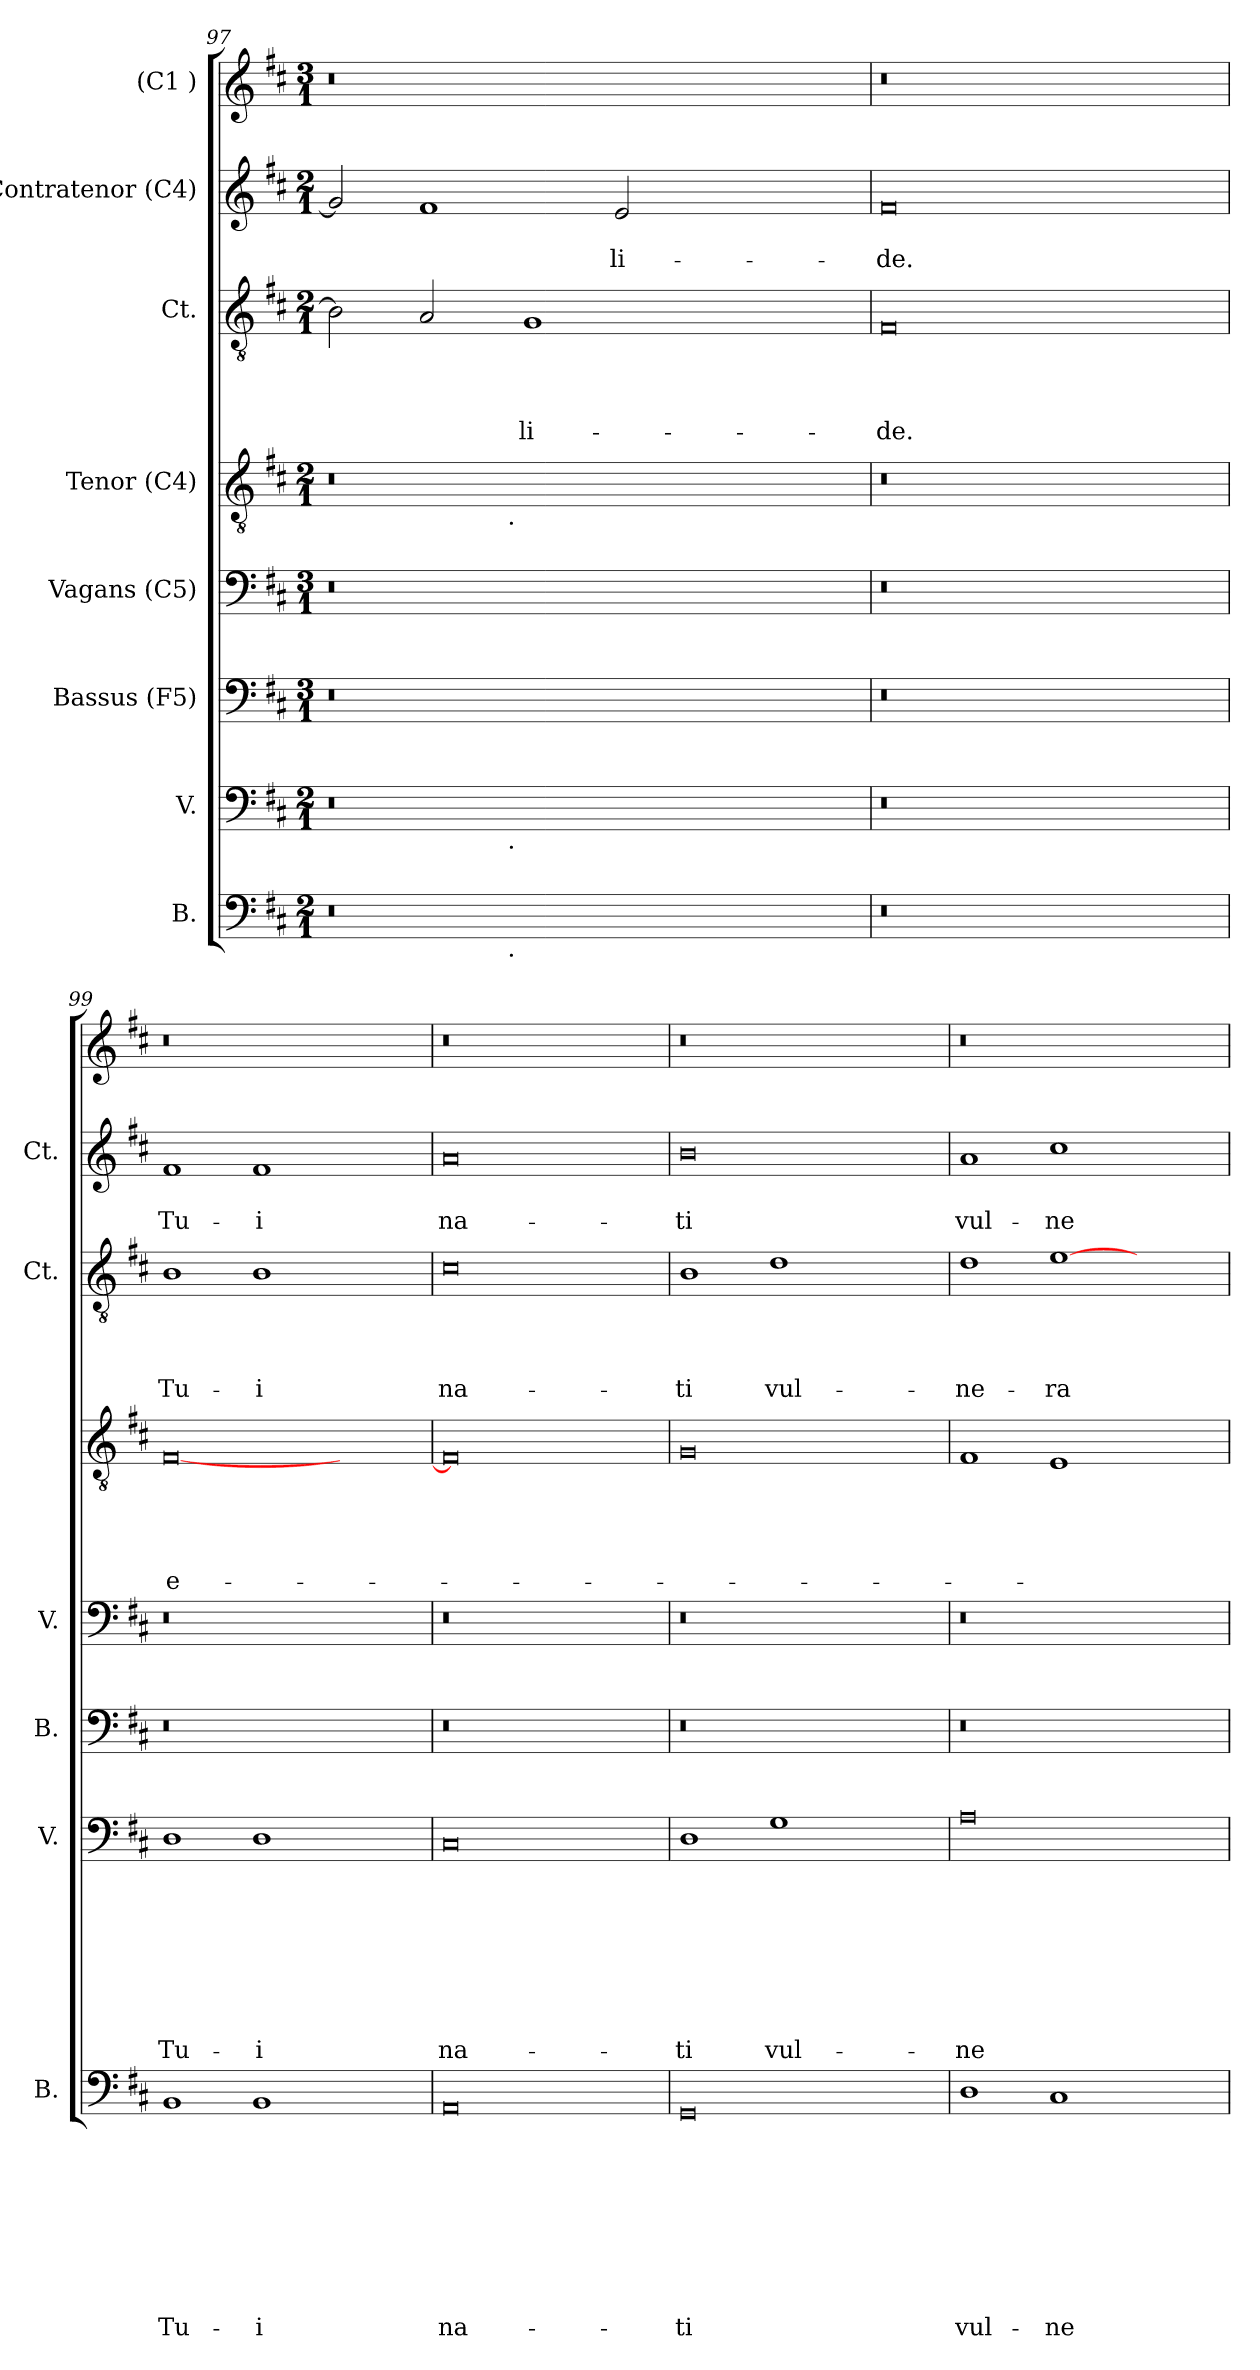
**kern	**text	**text	**text	**text	**text	**text	**text	**text	**text	**kern	**text	**text	**text	**text	**text	**text	**text	**text	**kern	**kern	**kern	**text	**text	**text	**text	**text	**kern	**text	**text	**text	**text	**kern	**text	**text	**kern
*part8	*part8	*part8	*part8	*part8	*part8	*part8	*part8	*part8	*part8	*part7	*part7	*part7	*part7	*part7	*part7	*part7	*part7	*part7	*part6	*part5	*part4	*part4	*part4	*part4	*part4	*part4	*part3	*part3	*part3	*part3	*part3	*part2	*part2	*part2	*part1
*staff8	*staff8	*staff8	*staff8	*staff8	*staff8	*staff8	*staff8	*staff8	*staff8	*staff7	*staff7	*staff7	*staff7	*staff7	*staff7	*staff7	*staff7	*staff7	*staff6	*staff5	*staff4	*staff4	*staff4	*staff4	*staff4	*staff4	*staff3	*staff3	*staff3	*staff3	*staff3	*staff2	*staff2	*staff2	*staff1
*I"B.	*	*	*	*	*	*	*	*	*	*I"V.	*	*	*	*	*	*	*	*	*I"Bassus (F5)	*I"Vagans (C5)	*I"Tenor (C4)	*	*	*	*	*	*I"Ct.	*	*	*	*	*I"Contratenor (C4)	*	*	*I"(C1 )
*I'B.	*	*	*	*	*	*	*	*	*	*I'V.	*	*	*	*	*	*	*	*	*I'B.	*I'V.	*	*	*	*	*	*	*I'Ct.	*	*	*	*	*I'Ct.	*	*	*
*clefF4	*	*	*	*	*	*	*	*	*	*clefF4	*	*	*	*	*	*	*	*	*clefF4	*clefF4	*clefGv2	*	*	*	*	*	*clefGv2	*	*	*	*	*clefG2	*	*	*clefG2
*k[f#c#]	*	*	*	*	*	*	*	*	*	*k[f#c#]	*	*	*	*	*	*	*	*	*k[f#c#]	*k[f#c#]	*k[f#c#]	*	*	*	*	*	*k[f#c#]	*	*	*	*	*k[f#c#]	*	*	*k[f#c#]
*D:	*	*	*	*	*	*	*	*	*	*D:	*	*	*	*	*	*	*	*	*D:	*D:	*D:	*	*	*	*	*	*D:	*	*	*	*	*D:	*	*	*D:
*M2/1	*	*	*	*	*	*	*	*	*	*M2/1	*	*	*	*	*	*	*	*	*M3/1	*M3/1	*M2/1	*	*	*	*	*	*M2/1	*	*	*	*	*M2/1	*	*	*M3/1
=97	=97	=97	=97	=97	=97	=97	=97	=97	=97	=97	=97	=97	=97	=97	=97	=97	=97	=97	=97	=97	=97	=97	=97	=97	=97	=97	=97	=97	=97	=97	=97	=97	=97	=97	=97
*^	*	*	*	*	*	*	*	*	*	*^	*	*	*	*	*	*	*	*	*	*	*^	*	*	*	*	*	*	*	*	*	*	*	*	*	*
0r	2ryy	.	.	.	.	.	.	.	.	.	0r	2ryy	.	.	.	.	.	.	.	.	0.r	0.r	0r	2ryy	.	.	.	.	.	2B\]	.	.	.	.	2g/]	.	.	0.r
.	4...ryy	.	.	.	.	.	.	.	.	.	.	4...ryy	.	.	.	.	.	.	.	.	.	.	.	4...ryy	.	.	.	.	.	2A/	.	.	.	.	1f#	.	.	.
!	!	!	!	!	!	!	!	!	!	!	!	!	!	!	!	!	!	!	!	!	!	!	!	!LO:TX:b:t=.	!	!	!	!	!	!	!	!	!	!	!	!	!	!
!	!	!	!	!	!	!	!	!	!	!	!	!LO:TX:b:t=.	!	!	!	!	!	!	!	!	!	!	!	!	!	!	!	!	!	!	!	!	!	!	!	!	!	!
!	!LO:TX:b:t=.	!	!	!	!	!	!	!	!	!	!	!	!	!	!	!	!	!	!	!	!	!	!	!	!	!	!	!	!	!	!	!	!	!	!	!	!	!
.	1ryy	.	.	.	.	.	.	.	.	.	.	1ryy	.	.	.	.	.	.	.	.	.	.	.	1ryy	.	.	.	.	.	.	.	.	.	.	.	.	.	.
!	!	!	!	!	!	!	!	!	!	!	!	!	!	!	!	!	!	!	!	!	!	!	!	!	!	!	!	!	!	!	!	!	!	!LO:LY:b:rj	!	!	!	!
.	.	.	.	.	.	.	.	.	.	.	.	.	.	.	.	.	.	.	.	.	.	.	.	.	.	.	.	.	.	1G	.	.	.	-li-	.	.	.	.
!	!	!	!	!	!	!	!	!	!	!	!	!	!	!	!	!	!	!	!	!	!	!	!	!	!	!	!	!	!	!	!	!	!	!	!	!	!LO:LY:b	!
.	.	.	.	.	.	.	.	.	.	.	.	.	.	.	.	.	.	.	.	.	.	.	.	.	.	.	.	.	.	.	.	.	.	.	2e/	.	-li-	.
.	1ryy	.	.	.	.	.	.	.	.	.	.	1ryy	.	.	.	.	.	.	.	.	.	.	.	1ryy	.	.	.	.	.	.	.	.	.	.	.	.	.	.
1ryy	.	.	.	.	.	.	.	.	.	.	1ryy	.	.	.	.	.	.	.	.	.	.	.	1ryy	.	.	.	.	.	.	1ryy	.	.	.	.	1ryy	.	.	.
.	32ryy	.	.	.	.	.	.	.	.	.	.	32ryy	.	.	.	.	.	.	.	.	.	.	.	32ryy	.	.	.	.	.	.	.	.	.	.	.	.	.	.
!!LO:LB:g=z
=98	=98	=98	=98	=98	=98	=98	=98	=98	=98	=98	=98	=98	=98	=98	=98	=98	=98	=98	=98	=98	=98	=98	=98	=98	=98	=98	=98	=98	=98	=98	=98	=98	=98	=98	=98	=98	=98	=98
!	!	!	!	!	!	!	!	!	!	!	!	!	!	!	!	!	!	!	!	!	!	!	!	!	!	!	!	!	!	!	!	!	!	!LO:LY:b	!	!	!LO:LY:b	!
*v	*v	*	*	*	*	*	*	*	*	*	*	*	*	*	*	*	*	*	*	*	*	*	*v	*v	*	*	*	*	*	*	*	*	*	*	*	*	*	*
*	*	*	*	*	*	*	*	*	*	*v	*v	*	*	*	*	*	*	*	*	*	*	*	*	*	*	*	*	*	*	*	*	*	*	*	*	*
0r	.	.	.	.	.	.	.	.	.	0r	.	.	.	.	.	.	.	.	0.r	0.r	0r	.	.	.	.	.	0F#	.	.	.	-de.	0f#	.	-de.	0.r
1ryy	.	.	.	.	.	.	.	.	.	1ryy	.	.	.	.	.	.	.	.	.	.	1ryy	.	.	.	.	.	1ryy	.	.	.	.	1ryy	.	.	.
=99	=99	=99	=99	=99	=99	=99	=99	=99	=99	=99	=99	=99	=99	=99	=99	=99	=99	=99	=99	=99	=99	=99	=99	=99	=99	=99	=99	=99	=99	=99	=99	=99	=99	=99	=99
!	!	!	!	!	!	!	!	!	!LO:LY:b	!	!	!	!	!	!	!	!	!LO:LY:b	!	!	!	!	!	!	!	!LO:LY:b:rj	!	!	!	!	!LO:LY:b	!	!	!LO:LY:b	!
1BB	.	.	.	.	.	.	.	.	Tu-	1D	.	.	.	.	.	.	.	Tu-	0.r	0.r	[<0F#	.	.	.	.	e-	1B	.	.	.	Tu-	1f#	.	Tu-	0.r
!	!	!	!	!	!	!	!	!	!LO:LY:b:rj	!	!	!	!	!	!	!	!	!LO:LY:b:rj	!	!	!	!	!	!	!	!	!	!	!	!	!LO:LY:b:rj	!	!	!LO:LY:b:rj	!
1BB	.	.	.	.	.	.	.	.	-i	1D	.	.	.	.	.	.	.	-i	.	.	.	.	.	.	.	.	1B	.	.	.	-i	1f#	.	-i	.
1ryy	.	.	.	.	.	.	.	.	.	1ryy	.	.	.	.	.	.	.	.	.	.	1ryy	.	.	.	.	.	1ryy	.	.	.	.	1ryy	.	.	.
=100	=100	=100	=100	=100	=100	=100	=100	=100	=100	=100	=100	=100	=100	=100	=100	=100	=100	=100	=100	=100	=100	=100	=100	=100	=100	=100	=100	=100	=100	=100	=100	=100	=100	=100	=100
!	!	!	!	!	!	!	!	!	!LO:LY:b:rj	!	!	!	!	!	!	!	!	!LO:LY:b:rj	!	!	!	!	!	!	!	!	!	!	!	!	!LO:LY:b:rj	!	!	!LO:LY:b:rj	!
0AA	.	.	.	.	.	.	.	.	na-	0C#	.	.	.	.	.	.	.	na-	0.r	0.r	0F#]	.	.	.	.	.	0c#	.	.	.	na-	0a	.	na-	0.r
1ryy	.	.	.	.	.	.	.	.	.	1ryy	.	.	.	.	.	.	.	.	.	.	1ryy	.	.	.	.	.	1ryy	.	.	.	.	1ryy	.	.	.
=101	=101	=101	=101	=101	=101	=101	=101	=101	=101	=101	=101	=101	=101	=101	=101	=101	=101	=101	=101	=101	=101	=101	=101	=101	=101	=101	=101	=101	=101	=101	=101	=101	=101	=101	=101
!	!	!	!	!	!	!	!	!	!LO:LY:b:rj	!	!	!	!	!	!	!	!	!LO:LY:b	!	!	!	!	!	!	!	!	!	!	!	!	!LO:LY:b	!	!	!LO:LY:b:rj	!
0GG	.	.	.	.	.	.	.	.	-ti	1D	.	.	.	.	.	.	.	-ti	0.r	0.r	0G	.	.	.	.	.	1B	.	.	.	-ti	0b	.	-ti	0.r
!	!	!	!	!	!	!	!	!	!	!	!	!	!	!	!	!	!	!LO:LY:b	!	!	!	!	!	!	!	!	!	!	!	!	!LO:LY:b	!	!	!	!
.	.	.	.	.	.	.	.	.	.	1G	.	.	.	.	.	.	.	vul-	.	.	.	.	.	.	.	.	1d	.	.	.	vul-	.	.	.	.
1ryy	.	.	.	.	.	.	.	.	.	1ryy	.	.	.	.	.	.	.	.	.	.	1ryy	.	.	.	.	.	1ryy	.	.	.	.	1ryy	.	.	.
=102	=102	=102	=102	=102	=102	=102	=102	=102	=102	=102	=102	=102	=102	=102	=102	=102	=102	=102	=102	=102	=102	=102	=102	=102	=102	=102	=102	=102	=102	=102	=102	=102	=102	=102	=102
!	!	!	!	!	!	!	!	!	!LO:LY:b	!	!	!	!	!	!	!	!	!LO:LY:b:rj	!	!	!	!	!	!	!	!	!	!	!	!	!LO:LY:b	!	!	!LO:LY:b	!
1D	.	.	.	.	.	.	.	.	vul-	0A	.	.	.	.	.	.	.	-ne-	0.r	0.r	1F#	.	.	.	.	.	1d	.	.	.	-ne-	1a	.	vul-	0.r
!	!	!	!	!	!	!	!	!	!LO:LY:b	!	!	!	!	!	!	!	!	!	!	!	!	!	!	!	!	!	!	!	!	!	!LO:LY:b	!	!	!LO:LY:b	!
1C#	.	.	.	.	.	.	.	.	-ne-	.	.	.	.	.	.	.	.	.	.	.	1E	.	.	.	.	.	[>1e	.	.	.	-ra-	1cc#	.	-ne-	.
1ryy	.	.	.	.	.	.	.	.	.	1ryy	.	.	.	.	.	.	.	.	.	.	1ryy	.	.	.	.	.	1ryy	.	.	.	.	1ryy	.	.	.
=	=	=	=	=	=	=	=	=	=	=	=	=	=	=	=	=	=	=	=	=	=	=	=	=	=	=	=	=	=	=	=	=	=	=	=
*-	*-	*-	*-	*-	*-	*-	*-	*-	*-	*-	*-	*-	*-	*-	*-	*-	*-	*-	*-	*-	*-	*-	*-	*-	*-	*-	*-	*-	*-	*-	*-	*-	*-	*-	*-
